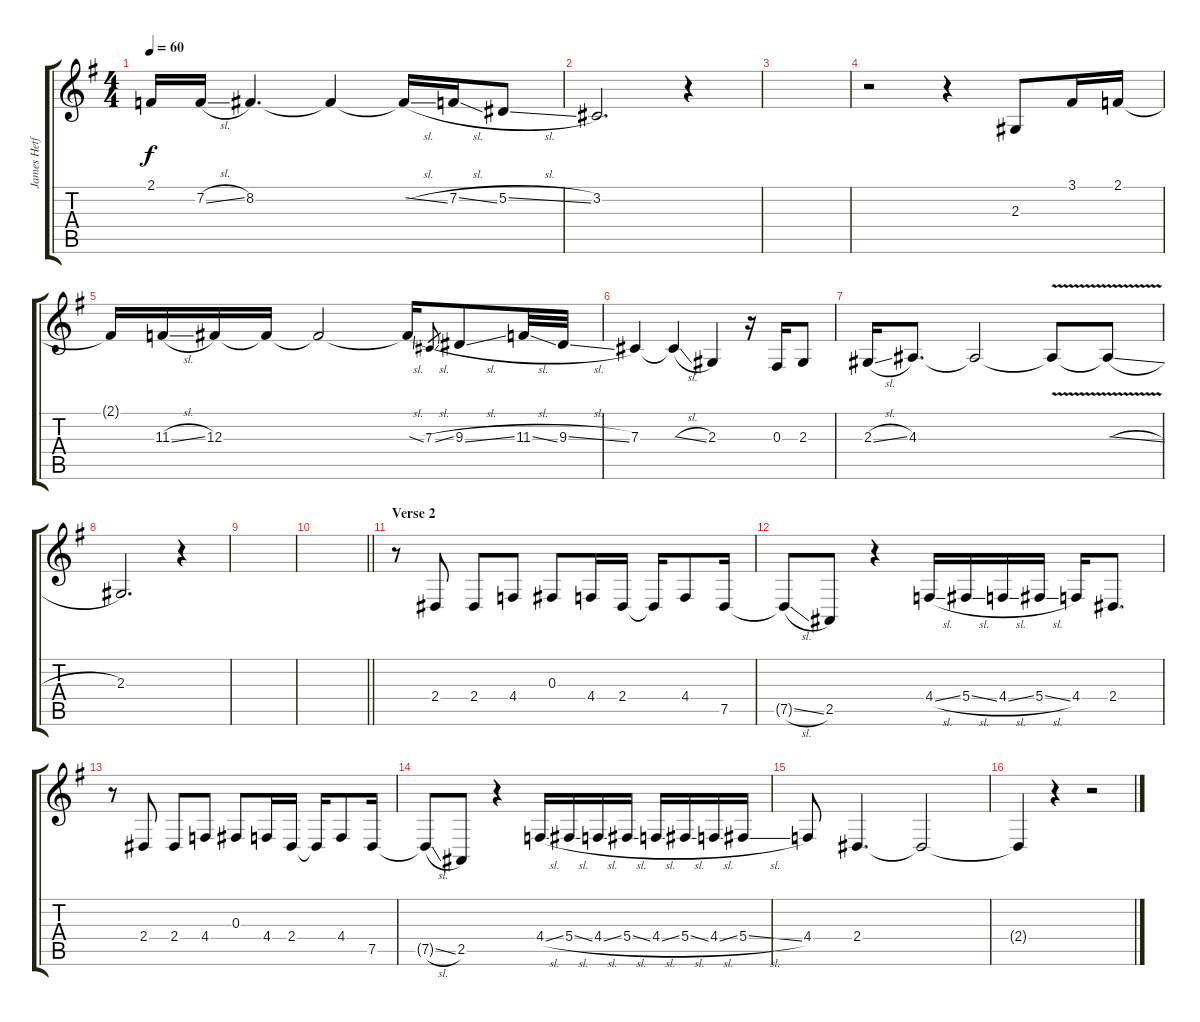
\track ("James Hetfield [Vocal]" "James Hetf") {instrument lead2sawtooth}
\staff {score tabs}
\tuning (Eb4 Bb3 Gb3 Db3 Ab2 Eb2) {hide}
\ts (4 4)
\tempo 60
\clef g2
\ks g
2.1{t}.16{dy f} 7.2{sl}.16 8.2.4{d} 8.2{t}.4 8.2{sl t}.16 7.2{sl}.16 5.2{sl}.8 |
3.2.2{d} r.4 |
|
r.2 r.4 2.3.8 3.1.16 2.1.16 |
2.1{t}.16 11.3{sl}.16 12.3.16 12.3{t}.16 12.3{t}.2 12.3{sl t}.16 7.3{sl}.8{gr} 9.3{sl}.8 11.3{sl}.32 9.3{sl}.32 |
7.3.4 7.3{sl t}.4 2.3.4 r.16 0.3.16 2.3.8 |
2.3{sl}.16 4.3.8{d} 4.3{t}.2 4.3{v t}.8 4.3{v sl t}.8 |
2.3.2{d} r.4 |
|
\barLineRight lightlight
|
\section ("" "Verse 2")
r.8 2.4.8 2.4.8 4.4.8 0.3.8 4.4.16 2.4.16 2.4{t}.16 4.4.8 7.5.16 |
7.5{sl t}.8 2.5.8 r.4 4.4{sl}.16 5.4{sl}.16 4.4{sl}.16 5.4{sl}.16 4.4.16 2.4.8{d} |
r.8 2.4.8 2.4.8 4.4.8 0.3.8 4.4.16 2.4.16 2.4{t}.16 4.4.8 7.5.16 |
7.5{sl t}.8 2.5.8 r.4 4.4{sl}.16 5.4{sl}.16 4.4{sl}.16 5.4{sl}.16 4.4{sl}.16 5.4{sl}.16 4.4{sl}.16 5.4{sl}.16 |
4.4.8 2.4.4{d} 2.4{t}.2 |
2.4{t}.4 r.4 r.2
